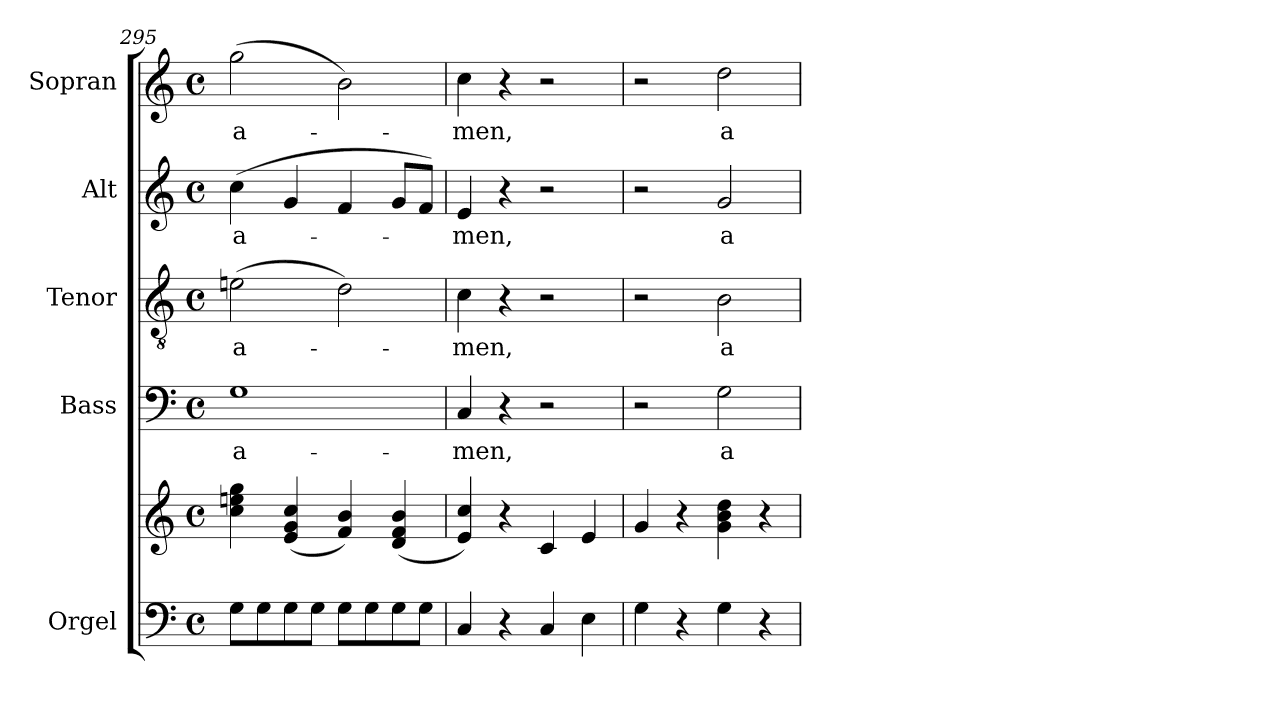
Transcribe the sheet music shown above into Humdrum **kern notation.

**kern	**kern	**kern	**text	**kern	**text	**kern	**text	**kern	**text
*part5	*part5	*part4	*part4	*part3	*part3	*part2	*part2	*part1	*part1
*staff6	*staff5	*staff4	*staff4	*staff3	*staff3	*staff2	*staff2	*staff1	*staff1
*I"Orgel	*	*I"Bass	*	*I"Tenor	*	*I"Alt	*	*I"Sopran	*
*I'Org.	*	*I'B.	*	*I'T.	*	*I'A.	*	*I'S.	*
*clefF4	*clefG2	*clefF4	*	*clefGv2	*	*clefG2	*	*clefG2	*
*k[]	*k[]	*k[]	*	*k[]	*	*k[]	*	*k[]	*
*C:	*C:	*C:	*	*C:	*	*C:	*	*C:	*
*M4/4	*M4/4	*M4/4	*	*M4/4	*	*M4/4	*	*M4/4	*
*met(c)	*met(c)	*met(c)	*	*met(c)	*	*met(c)	*	*met(c)	*
=295	=295	=295	=295	=295	=295	=295	=295	=295	=295
!	!	!	!LO:LY:b	!	!LO:LY:b	!	!LO:LY:b	!	!LO:LY:b
8G\L	4cc\ 4een\ 4gg\	1G	a-	(>2en\	a-	(>4cc\	a-	(>2gg\	a-
8G\	.	.	.	.	.	.	.	.	.
8G\	(<4e/ 4g/ 4cc/	.	.	.	.	4g/	.	.	.
8G\J	.	.	.	.	.	.	.	.	.
8G\L	4f/ 4b/)	.	.	2d\)	.	4f/	.	2b\)	.
8G\	.	.	.	.	.	.	.	.	.
8G\	(<4d/ 4f/ 4b/	.	.	.	.	8g/L	.	.	.
8G\J	.	.	.	.	.	8f/J)	.	.	.
=296	=296	=296	=296	=296	=296	=296	=296	=296	=296
!	!	!	!LO:LY:b	!	!LO:LY:b	!	!LO:LY:b	!	!LO:LY:b
4C/	4e/ 4cc/)	4C/	-men,	4c\	-men,	4e/	-men,	4cc\	-men,
4r	4r	4r	.	4r	.	4r	.	4r	.
4C/	4c/	2r	.	2r	.	2r	.	2r	.
4E\	4e/	.	.	.	.	.	.	.	.
=297	=297	=297	=297	=297	=297	=297	=297	=297	=297
4G\	4g/	2r	.	2r	.	2r	.	2r	.
4r	4r	.	.	.	.	.	.	.	.
!	!	!	!LO:LY:b	!	!LO:LY:b	!	!LO:LY:b	!	!LO:LY:b
4G\	4g\ 4b\ 4dd\	2G\	a-	2B\	a-	2g/	a-	2dd\	a-
4r	4r	.	.	.	.	.	.	.	.
=	=	=	=	=	=	=	=	=	=
*-	*-	*-	*-	*-	*-	*-	*-	*-	*-
